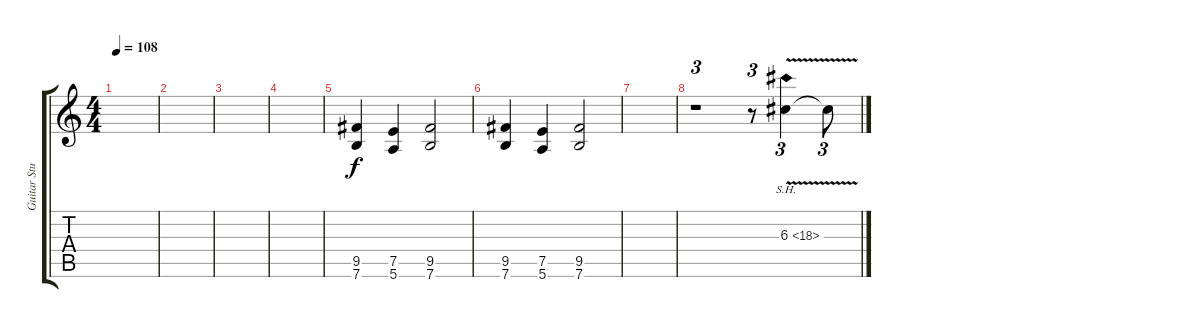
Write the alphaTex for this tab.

\track ("Guitar Studio" "Guitar Stu") {instrument distortionguitar}
\staff {score tabs}
\tuning (E4 B3 G3 D3 A2 E2) {hide}
\ts (4 4)
\tempo 108
\clef g2
\ks c
|
|
|
|
(9.5 7.6).4{volume 14} (7.5 5.6).4 (9.5 7.6).2 |
(9.5 7.6).4 (7.5 5.6).4 (9.5 7.6).2 |
|
r.1{tu (3 2)} r.8{tu (3 2)} 6.3{sh 12 v}.4{tu (3 2) volume 12} 6.3{t}.8{tu (3 2)}
